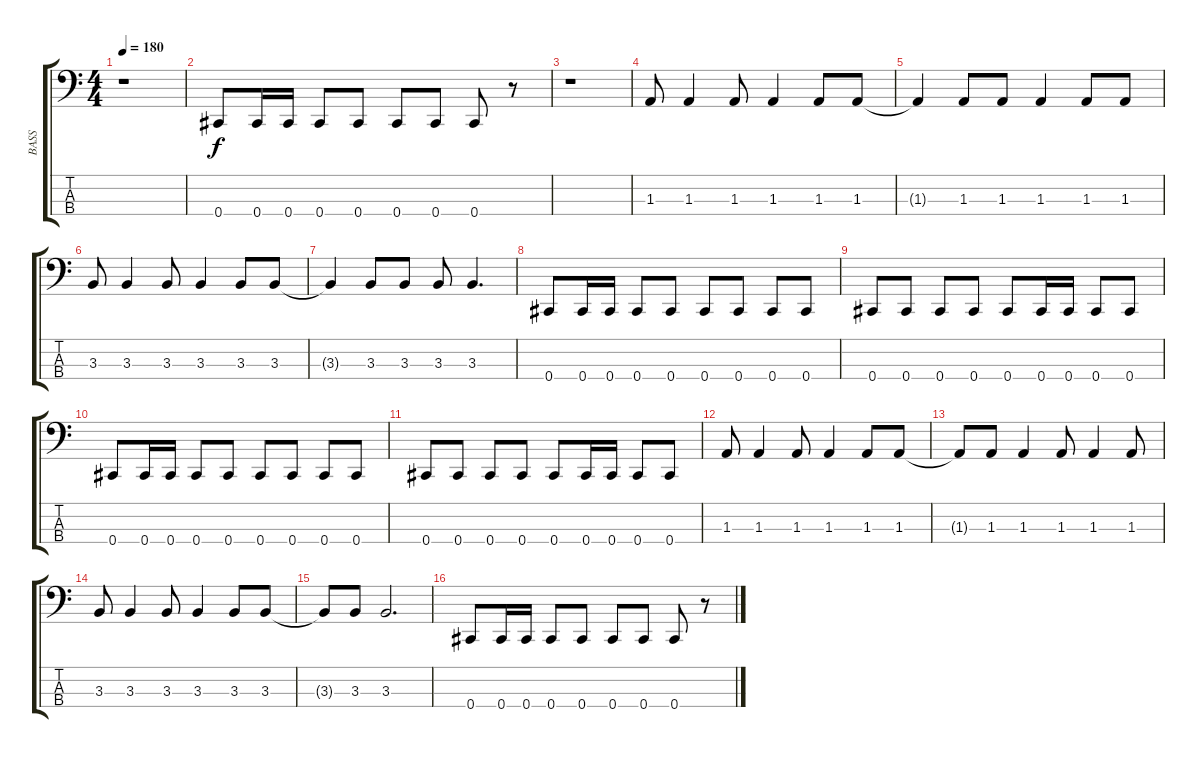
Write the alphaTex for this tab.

\track ("BASS" "BASS") {instrument electricbassfinger}
\staff {score tabs}
\tuning (Gb2 Db2 Ab1 Db1) {hide}
\ts (4 4)
\tempo 180
\clef f4
\ks c
r.1{dy f} |
0.4.8 0.4.16 0.4.16 0.4.8 0.4.8 0.4.8 0.4.8 0.4.8 r.8 |
r.1 |
1.3.8 1.3.4 1.3.8 1.3.4 1.3.8 1.3.8 |
1.3{t}.4 1.3.8 1.3.8 1.3.4 1.3.8 1.3.8 |
3.3.8 3.3.4 3.3.8 3.3.4 3.3.8 3.3.8 |
3.3{t}.4 3.3.8 3.3.8 3.3.8 3.3.4{d} |
0.4.8 0.4.16 0.4.16 0.4.8 0.4.8 0.4.8 0.4.8 0.4.8 0.4.8 |
0.4.8 0.4.8 0.4.8 0.4.8 0.4.8 0.4.16 0.4.16 0.4.8 0.4.8 |
0.4.8 0.4.16 0.4.16 0.4.8 0.4.8 0.4.8 0.4.8 0.4.8 0.4.8 |
0.4.8 0.4.8 0.4.8 0.4.8 0.4.8 0.4.16 0.4.16 0.4.8 0.4.8 |
1.3.8 1.3.4 1.3.8 1.3.4 1.3.8 1.3.8 |
1.3{t}.8 1.3.8 1.3.4 1.3.8 1.3.4 1.3.8 |
3.3.8 3.3.4 3.3.8 3.3.4 3.3.8 3.3.8 |
3.3{t}.8 3.3.8 3.3.2{d} |
0.4.8 0.4.16 0.4.16 0.4.8 0.4.8 0.4.8 0.4.8 0.4.8 r.8
